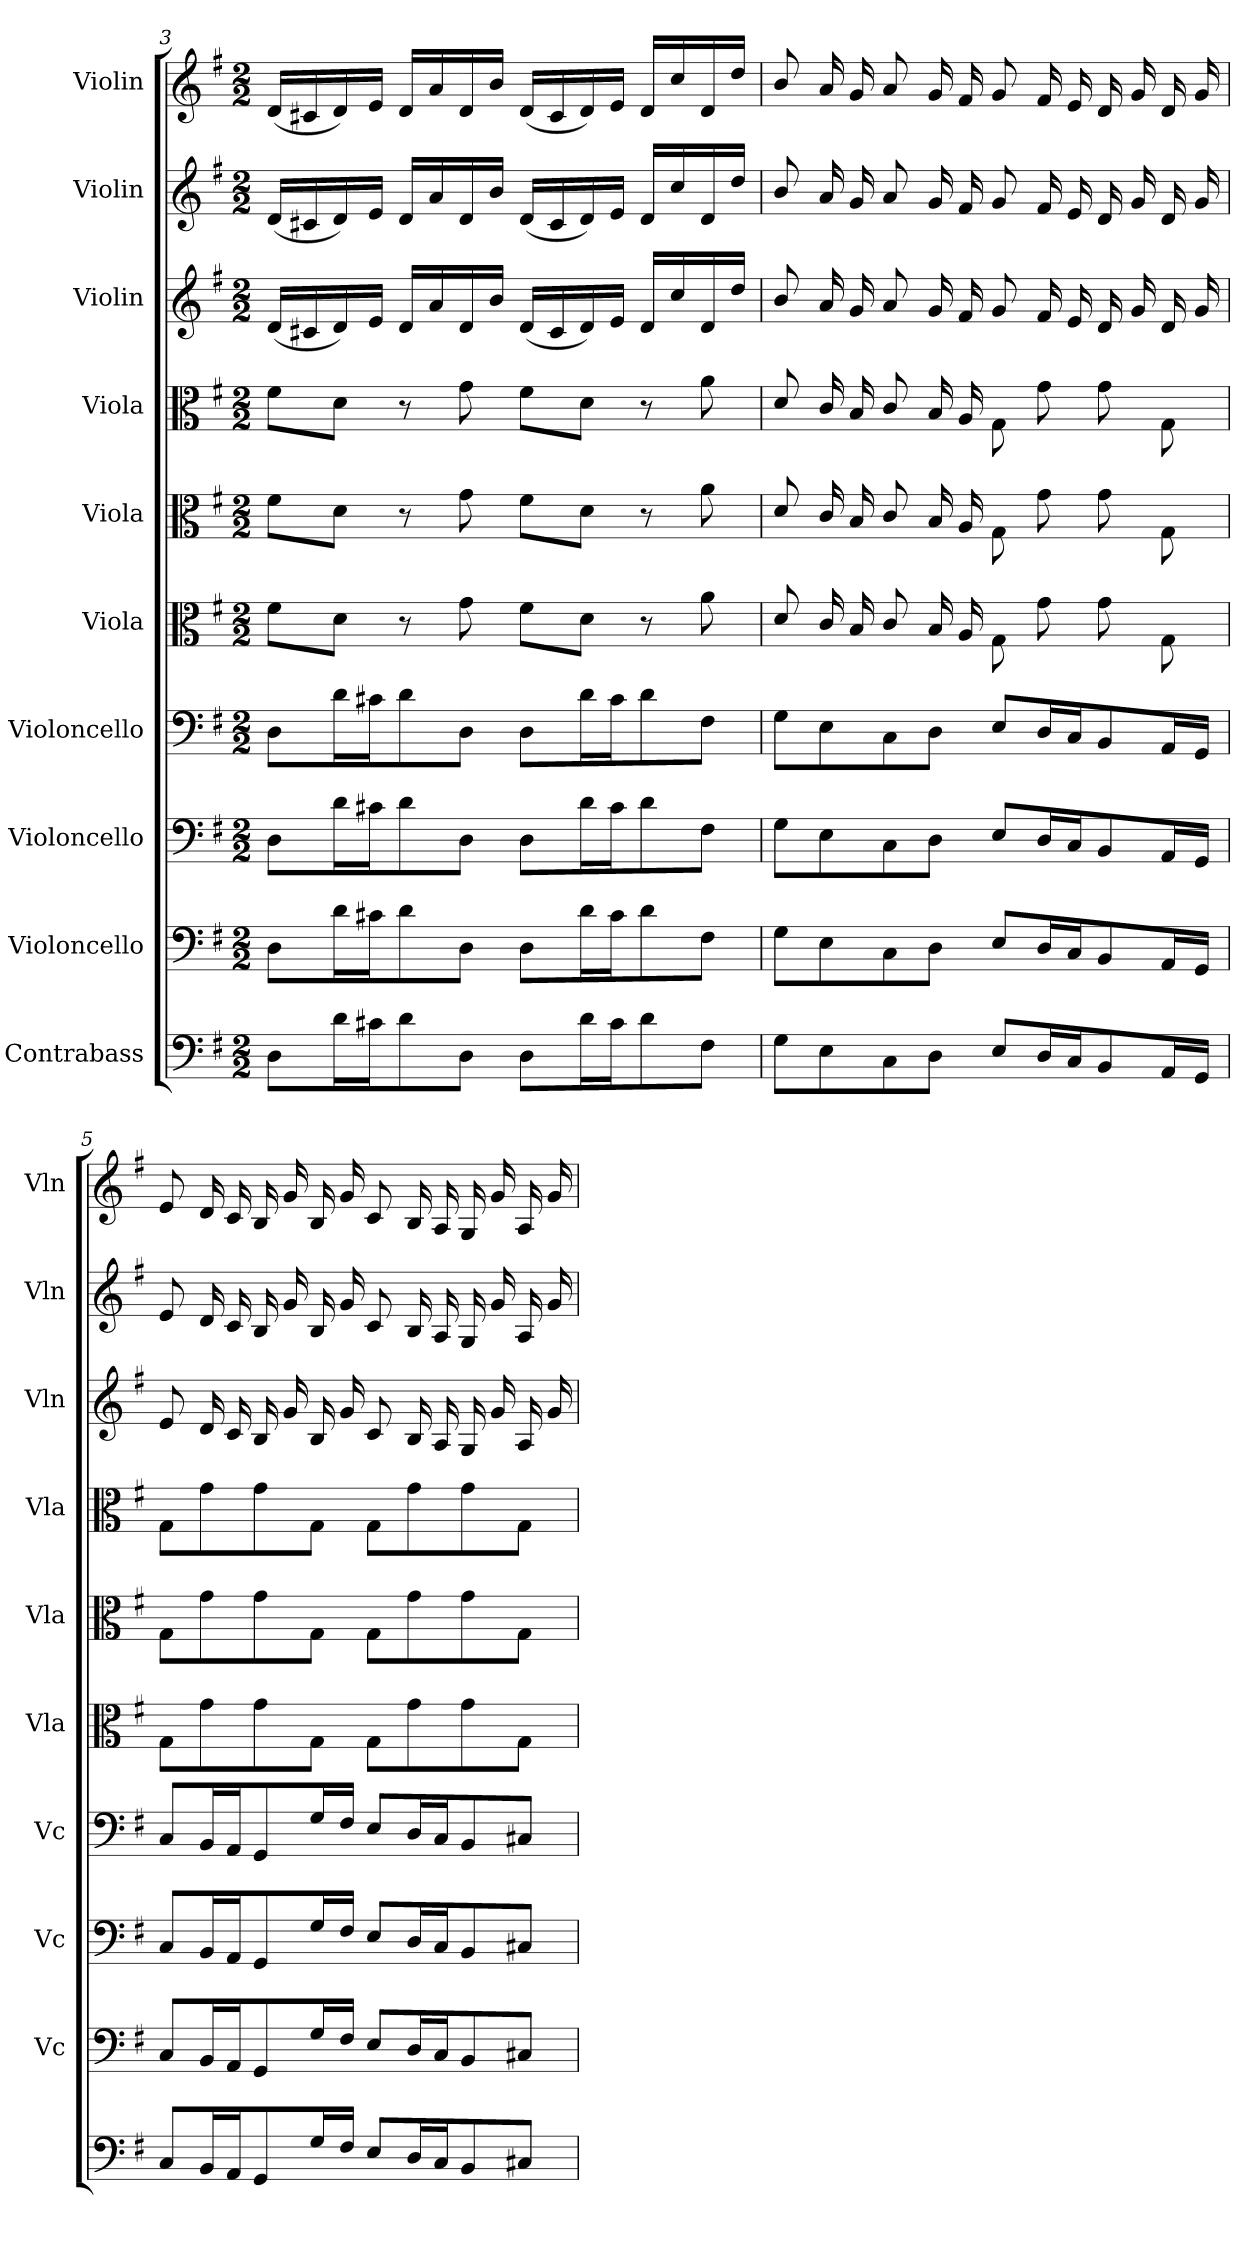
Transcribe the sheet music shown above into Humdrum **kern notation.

**kern	**kern	**kern	**kern	**kern	**kern	**kern	**kern	**kern	**kern
*part10	*part9	*part8	*part7	*part6	*part5	*part4	*part3	*part2	*part1
*staff10	*staff9	*staff8	*staff7	*staff6	*staff5	*staff4	*staff3	*staff2	*staff1
*I"Contrabass	*I"Violoncello	*I"Violoncello	*I"Violoncello	*I"Viola	*I"Viola	*I"Viola	*I"Violin	*I"Violin	*I"Violin
*	*I'Vc	*I'Vc	*I'Vc	*I'Vla	*I'Vla	*I'Vla	*I'Vln	*I'Vln	*I'Vln
*clefF4	*clefF4	*clefF4	*clefF4	*clefC3	*clefC3	*clefC3	*clefG2	*clefG2	*clefG2
*k[f#]	*k[f#]	*k[f#]	*k[f#]	*k[f#]	*k[f#]	*k[f#]	*k[f#]	*k[f#]	*k[f#]
*G:	*G:	*G:	*G:	*G:	*G:	*G:	*G:	*G:	*G:
*M2/2	*M2/2	*M2/2	*M2/2	*M2/2	*M2/2	*M2/2	*M2/2	*M2/2	*M2/2
=3	=3	=3	=3	=3	=3	=3	=3	=3	=3
8D\L	8D\L	8D\L	8D\L	8f#\L	8f#\L	8f#\L	(16d/LL	(16d/LL	(16d/LL
.	.	.	.	.	.	.	16c#X/	16c#X/	16c#X/
16d\L	16d\L	16d\L	16d\L	8d\J	8d\J	8d\J	16d/)	16d/)	16d/)
16c#X\J	16c#X\J	16c#X\J	16c#X\J	.	.	.	16e/JJ	16e/JJ	16e/JJ
8d\	8d\	8d\	8d\	8r	8r	8r	16d/LL	16d/LL	16d/LL
.	.	.	.	.	.	.	16a/	16a/	16a/
8D\J	8D\J	8D\J	8D\J	8g\	8g\	8g\	16d/	16d/	16d/
.	.	.	.	.	.	.	16b/JJ	16b/JJ	16b/JJ
8D\L	8D\L	8D\L	8D\L	8f#\L	8f#\L	8f#\L	(16d/LL	(16d/LL	(16d/LL
.	.	.	.	.	.	.	16c#/	16c#/	16c#/
16d\L	16d\L	16d\L	16d\L	8d\J	8d\J	8d\J	16d/)	16d/)	16d/)
16c#\J	16c#\J	16c#\J	16c#\J	.	.	.	16e/JJ	16e/JJ	16e/JJ
8d\	8d\	8d\	8d\	8r	8r	8r	16d/LL	16d/LL	16d/LL
.	.	.	.	.	.	.	16cc/	16cc/	16cc/
8F#\J	8F#\J	8F#\J	8F#\J	8a\	8a\	8a\	16d/	16d/	16d/
.	.	.	.	.	.	.	16dd/JJ	16dd/JJ	16dd/JJ
=4	=4	=4	=4	=4	=4	=4	=4	=4	=4
8G\L	8G\L	8G\L	8G\L	8d/	8d/	8d/	8b/	8b/	8b/
8E\	8E\	8E\	8E\	16c/	16c/	16c/	16a/	16a/	16a/
.	.	.	.	16B/	16B/	16B/	16g/	16g/	16g/
8C\	8C\	8C\	8C\	8c/	8c/	8c/	8a/	8a/	8a/
8D\J	8D\J	8D\J	8D\J	16B/	16B/	16B/	16g/	16g/	16g/
.	.	.	.	16A/	16A/	16A/	16f#/	16f#/	16f#/
8E/L	8E/L	8E/L	8E/L	8G\	8G\	8G\	8g/	8g/	8g/
16D/L	16D/L	16D/L	16D/L	8g\	8g\	8g\	16f#/	16f#/	16f#/
16C/J	16C/J	16C/J	16C/J	.	.	.	16e/	16e/	16e/
8BB/	8BB/	8BB/	8BB/	8g\	8g\	8g\	16d/	16d/	16d/
.	.	.	.	.	.	.	16g/	16g/	16g/
16AA/L	16AA/L	16AA/L	16AA/L	8G\	8G\	8G\	16d/	16d/	16d/
16GG/JJ	16GG/JJ	16GG/JJ	16GG/JJ	.	.	.	16g/	16g/	16g/
=5	=5	=5	=5	=5	=5	=5	=5	=5	=5
8C/L	8C/L	8C/L	8C/L	8G\L	8G\L	8G\L	8e/	8e/	8e/
16BB/L	16BB/L	16BB/L	16BB/L	8g\	8g\	8g\	16d/	16d/	16d/
16AA/J	16AA/J	16AA/J	16AA/J	.	.	.	16c/	16c/	16c/
8GG/	8GG/	8GG/	8GG/	8g\	8g\	8g\	16B/	16B/	16B/
.	.	.	.	.	.	.	16g/	16g/	16g/
16G/L	16G/L	16G/L	16G/L	8G\J	8G\J	8G\J	16B/	16B/	16B/
16F#/JJ	16F#/JJ	16F#/JJ	16F#/JJ	.	.	.	16g/	16g/	16g/
8E/L	8E/L	8E/L	8E/L	8G\L	8G\L	8G\L	8c/	8c/	8c/
16D/L	16D/L	16D/L	16D/L	8g\	8g\	8g\	16B/	16B/	16B/
16C/J	16C/J	16C/J	16C/J	.	.	.	16A/	16A/	16A/
8BB/	8BB/	8BB/	8BB/	8g\	8g\	8g\	16G/	16G/	16G/
.	.	.	.	.	.	.	16g/	16g/	16g/
8C#X/J	8C#X/J	8C#X/J	8C#X/J	8G\J	8G\J	8G\J	16A/	16A/	16A/
.	.	.	.	.	.	.	16g/	16g/	16g/
=	=	=	=	=	=	=	=	=	=
*-	*-	*-	*-	*-	*-	*-	*-	*-	*-
